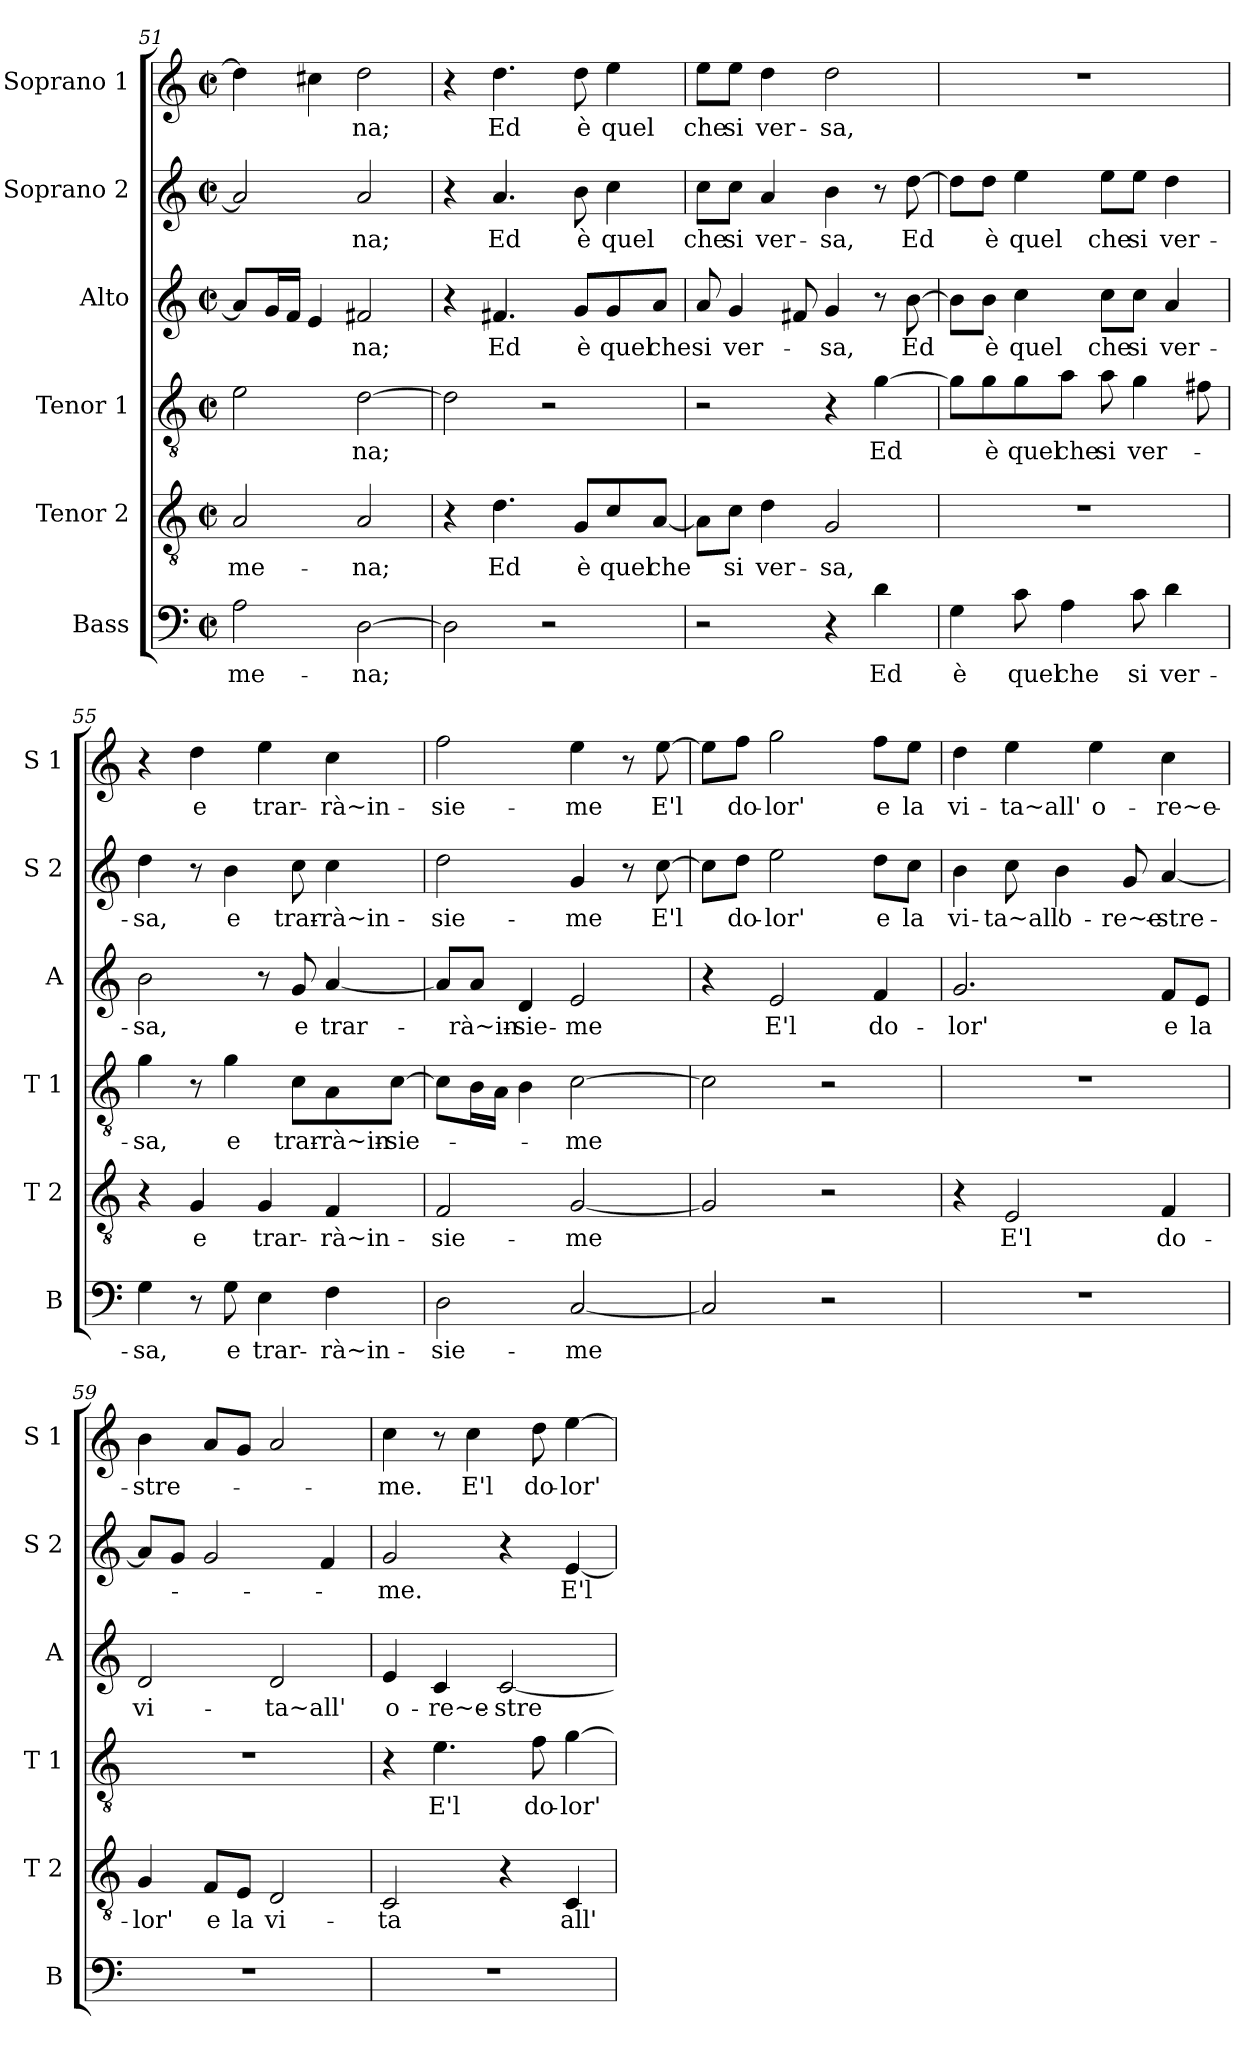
**kern	**text	**kern	**text	**kern	**text	**kern	**text	**kern	**text	**kern	**text
*part6	*part6	*part5	*part5	*part4	*part4	*part3	*part3	*part2	*part2	*part1	*part1
*staff6	*staff6	*staff5	*staff5	*staff4	*staff4	*staff3	*staff3	*staff2	*staff2	*staff1	*staff1
*I"Bass	*	*I"Tenor 2	*	*I"Tenor 1	*	*I"Alto	*	*I"Soprano 2	*	*I"Soprano 1	*
*I'B	*	*I'T 2	*	*I'T 1	*	*I'A	*	*I'S 2	*	*I'S 1	*
!!LO:LB:g=z
*clefF4	*	*clefGv2	*	*clefGv2	*	*clefG2	*	*clefG2	*	*clefG2	*
*k[]	*	*k[]	*	*k[]	*	*k[]	*	*k[]	*	*k[]	*
*C:	*	*C:	*	*C:	*	*C:	*	*C:	*	*C:	*
*M2/2	*	*M2/2	*	*M2/2	*	*M2/2	*	*M2/2	*	*M2/2	*
*met(c|)	*	*met(c|)	*	*met(c|)	*	*met(c|)	*	*met(c|)	*	*met(c|)	*
=51	=51	=51	=51	=51	=51	=51	=51	=51	=51	=51	=51
2A\	me-	2A/	me-	2e\	.	8a/L]	.	2a/]	.	4dd\]	.
.	.	.	.	.	.	16g/L	.	.	.	.	.
.	.	.	.	.	.	16f/JJ	.	.	.	.	.
.	.	.	.	.	.	4e/	.	.	.	4cc#X\	.
[2D\	-na;	2A/	-na;	[2d\	-na;	2f#X/	-na;	2a/	-na;	2dd\	-na;
=52	=52	=52	=52	=52	=52	=52	=52	=52	=52	=52	=52
2D\]	.	4r	.	2d\]	.	4r	.	4r	.	4r	.
.	.	4.d\	Ed	.	.	4.f#X/	Ed	4.a/	Ed	4.dd\	Ed
2r	.	.	.	2r	.	.	.	.	.	.	.
.	.	8G/L	è	.	.	8g/L	è	8b\	è	8dd\	è
.	.	8c/	quel	.	.	8g/	quel	4cc\	quel	4ee\	quel
.	.	[8A/J	che	.	.	8a/J	che	.	.	.	.
=53	=53	=53	=53	=53	=53	=53	=53	=53	=53	=53	=53
2r	.	8A\L]	.	2r	.	8a/	si	8cc\L	che	8ee\L	che
.	.	8c\J	si	.	.	4g/	ver-	8cc\J	si	8ee\J	si
.	.	4d\	ver-	.	.	.	.	4a/	ver-	4dd\	ver-
.	.	.	.	.	.	8f#X/	.	.	.	.	.
4r	.	2G/	-sa,	4r	.	4g/	-sa,	4b\	-sa,	2dd\	-sa,
4d\	Ed	.	.	[4g\	Ed	8r	.	8r	.	.	.
.	.	.	.	.	.	[8b\	Ed	[8dd\	Ed	.	.
=54	=54	=54	=54	=54	=54	=54	=54	=54	=54	=54	=54
4G\	è	1r	.	8g\L]	.	8b\L]	.	8dd\L]	.	1r	.
.	.	.	.	8g\	è	8b\J	è	8dd\J	è	.	.
8c\	quel	.	.	8g\	quel	4cc\	quel	4ee\	quel	.	.
4A\	che	.	.	8a\J	che	.	.	.	.	.	.
.	.	.	.	8a\	si	8cc\L	che	8ee\L	che	.	.
8c\	si	.	.	4g\	ver-	8cc\J	si	8ee\J	si	.	.
4d\	ver-	.	.	.	.	4a/	ver-	4dd\	ver-	.	.
.	.	.	.	8f#X\	.	.	.	.	.	.	.
!!LO:PB:g=z
=55	=55	=55	=55	=55	=55	=55	=55	=55	=55	=55	=55
4G\	-sa,	4r	.	4g\	-sa,	2b\	-sa,	4dd\	-sa,	4r	.
8r	.	4G/	e	8r	.	.	.	8r	.	4dd\	e
8G\	e	.	.	4g\	e	.	.	4b\	e	.	.
4E\	trar-	4G/	trar-	.	.	8r	.	.	.	4ee\	trar-
.	.	.	.	8c\L	trar-	8g/	e	8cc\	trar-	.	.
4F\	-rà~in-	4F/	-rà~in-	8A\	-rà~in-	[4a/	trar-	4cc\	-rà~in-	4cc\	-rà~in-
.	.	.	.	[8c\J	-sie-	.	.	.	.	.	.
=56	=56	=56	=56	=56	=56	=56	=56	=56	=56	=56	=56
2D\	-sie-	2F/	-sie-	8c\L]	.	8a/L]	.	2dd\	-sie-	2ff\	-sie-
.	.	.	.	16B\L	.	8a/J	-rà~in-	.	.	.	.
.	.	.	.	16A\JJ	.	.	.	.	.	.	.
.	.	.	.	4B\	.	4d/	-sie-	.	.	.	.
[2C/	-me	[2G/	-me	[2c\	-me	2e/	-me	4g/	-me	4ee\	-me
.	.	.	.	.	.	.	.	8r	.	8r	.
.	.	.	.	.	.	.	.	[8cc\	E'l	[8ee\	E'l
=57	=57	=57	=57	=57	=57	=57	=57	=57	=57	=57	=57
2C/]	.	2G/]	.	2c\]	.	4r	.	8cc\L]	.	8ee\L]	.
.	.	.	.	.	.	.	.	8dd\J	do-	8ff\J	do-
.	.	.	.	.	.	2e/	E'l	2ee\	-lor'	2gg\	-lor'
2r	.	2r	.	2r	.	.	.	.	.	.	.
.	.	.	.	.	.	4f/	do-	8dd\L	e	8ff\L	e
.	.	.	.	.	.	.	.	8cc\J	la	8ee\J	la
=58	=58	=58	=58	=58	=58	=58	=58	=58	=58	=58	=58
1r	.	4r	.	1r	.	2.g/	-lor'	4b\	vi-	4dd\	vi-
.	.	2E/	E'l	.	.	.	.	8cc\	-ta~all'	4ee\	-ta~all'
.	.	.	.	.	.	.	.	4b\	o-	.	.
.	.	.	.	.	.	.	.	.	.	4ee\	o-
.	.	.	.	.	.	.	.	8g/	-re~e-	.	.
.	.	4F/	do-	.	.	8f/L	e	[4a/	-stre-	4cc\	-re~e-
.	.	.	.	.	.	8e/J	la	.	.	.	.
!!LO:LB:g=z
=59	=59	=59	=59	=59	=59	=59	=59	=59	=59	=59	=59
1r	.	4G/	-lor'	1r	.	2d/	vi-	8a/L]	.	4b\	-stre-
.	.	.	.	.	.	.	.	8g/J	.	.	.
.	.	8F/L	e	.	.	.	.	2g/	.	8a/L	.
.	.	8E/J	la	.	.	.	.	.	.	8g/J	.
.	.	2D/	vi-	.	.	2d/	-ta~all'	.	.	2a/	.
.	.	.	.	.	.	.	.	4f/	.	.	.
=60	=60	=60	=60	=60	=60	=60	=60	=60	=60	=60	=60
1r	.	2C/	-ta	4r	.	4e/	o-	2g/	-me.	4cc\	-me.
.	.	.	.	4.e\	E'l	4c/	-re~e-	.	.	8r	.
.	.	.	.	.	.	.	.	.	.	4cc\	E'l
.	.	4r	.	.	.	[2c/	-stre-	4r	.	.	.
.	.	.	.	8f\	do-	.	.	.	.	8dd\	do-
.	.	4C/	all'	[4g\	-lor'	.	.	[4e/	E'l	[4ee\	-lor'
=	=	=	=	=	=	=	=	=	=	=	=
*-	*-	*-	*-	*-	*-	*-	*-	*-	*-	*-	*-
